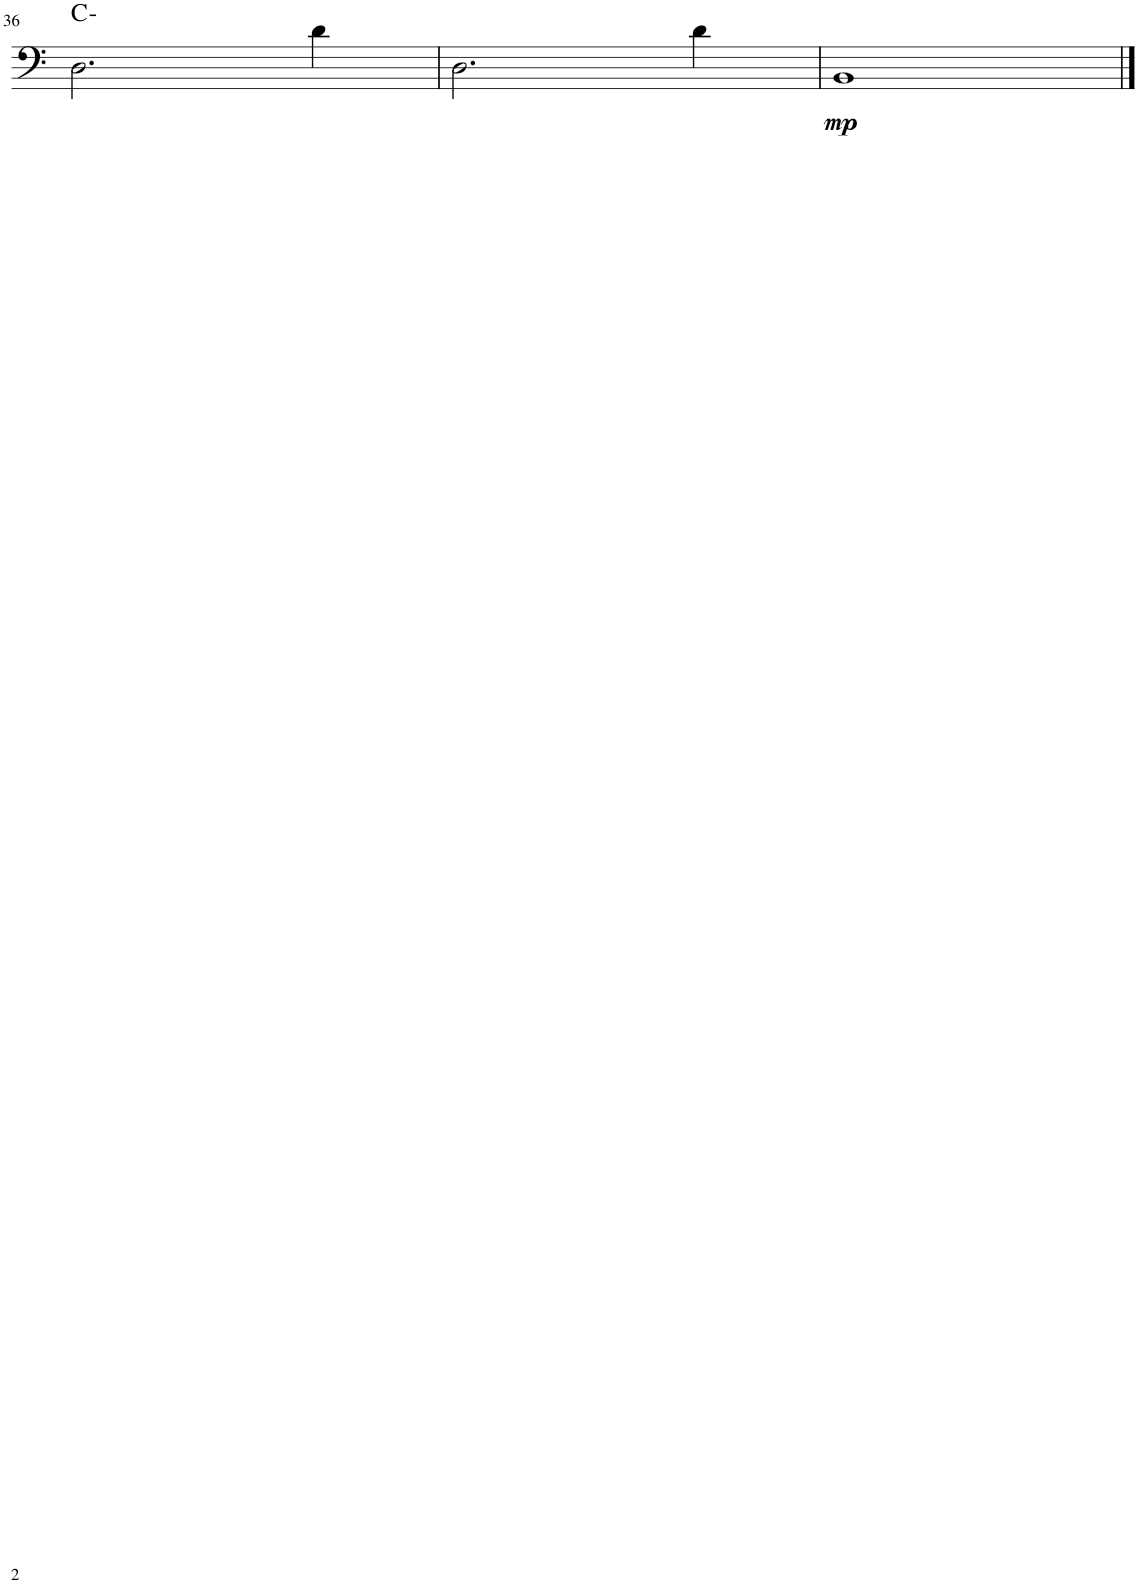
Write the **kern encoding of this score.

**kern	**dynam	**harte
*part1	*part1	*part1
*staff1	*staff1	*
*I"Piano	*	*
*I'Pno.	*	*
!!LO:PB:g=z
*clefF4	*	*
*k[]	*	*
*M4/4	*	*
=36	=36	=36
2.D\	.	C:min
4d\	.	.
=37	=37	=37
2.D\	.	.
4d\	.	.
=38	=38	=38
!	!LO:DY:b	!
1BB	mp	.
==	==	==
*-	*-	*-
